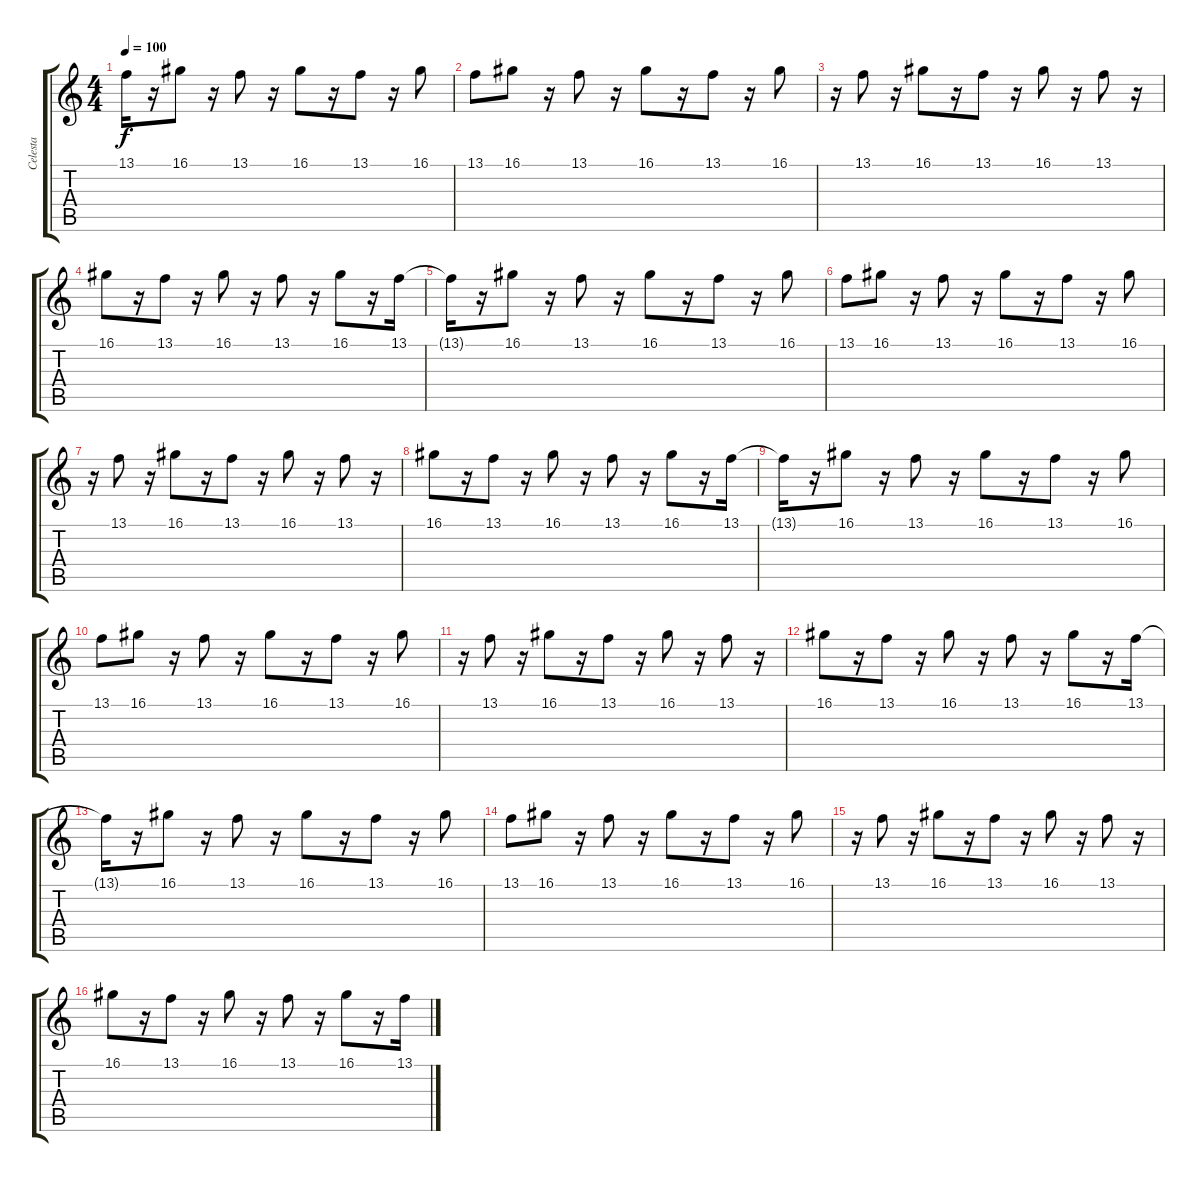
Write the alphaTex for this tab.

\track ("Celesta" "Celesta") {instrument celesta}
\staff {score tabs}
\tuning (E4 B3 G3 D3 A2 E2) {hide}
\ts (4 4)
\tempo 100
\clef g2
\ks c
13.1{t}.16{dy f} r.16 16.1.8 r.16 13.1.8 r.16 16.1.8 r.16 13.1.8 r.16 16.1.8 |
13.1.8 16.1.8 r.16 13.1.8 r.16 16.1.8 r.16 13.1.8 r.16 16.1.8 |
r.16 13.1.8 r.16 16.1.8 r.16 13.1.8 r.16 16.1.8 r.16 13.1.8 r.16 |
16.1.8 r.16 13.1.8 r.16 16.1.8 r.16 13.1.8 r.16 16.1.8 r.16 13.1.16 |
13.1{t}.16 r.16 16.1.8 r.16 13.1.8 r.16 16.1.8 r.16 13.1.8 r.16 16.1.8 |
13.1.8 16.1.8 r.16 13.1.8 r.16 16.1.8 r.16 13.1.8 r.16 16.1.8 |
r.16 13.1.8 r.16 16.1.8 r.16 13.1.8 r.16 16.1.8 r.16 13.1.8 r.16 |
16.1.8 r.16 13.1.8 r.16 16.1.8 r.16 13.1.8 r.16 16.1.8 r.16 13.1.16 |
13.1{t}.16 r.16 16.1.8 r.16 13.1.8 r.16 16.1.8 r.16 13.1.8 r.16 16.1.8 |
13.1.8 16.1.8 r.16 13.1.8 r.16 16.1.8 r.16 13.1.8 r.16 16.1.8 |
r.16 13.1.8 r.16 16.1.8 r.16 13.1.8 r.16 16.1.8 r.16 13.1.8 r.16 |
16.1.8 r.16 13.1.8 r.16 16.1.8 r.16 13.1.8 r.16 16.1.8 r.16 13.1.16 |
13.1{t}.16 r.16 16.1.8 r.16 13.1.8 r.16 16.1.8 r.16 13.1.8 r.16 16.1.8 |
13.1.8 16.1.8 r.16 13.1.8 r.16 16.1.8 r.16 13.1.8 r.16 16.1.8 |
r.16 13.1.8 r.16 16.1.8 r.16 13.1.8 r.16 16.1.8 r.16 13.1.8 r.16 |
16.1.8 r.16 13.1.8 r.16 16.1.8 r.16 13.1.8 r.16 16.1.8 r.16 13.1.16
